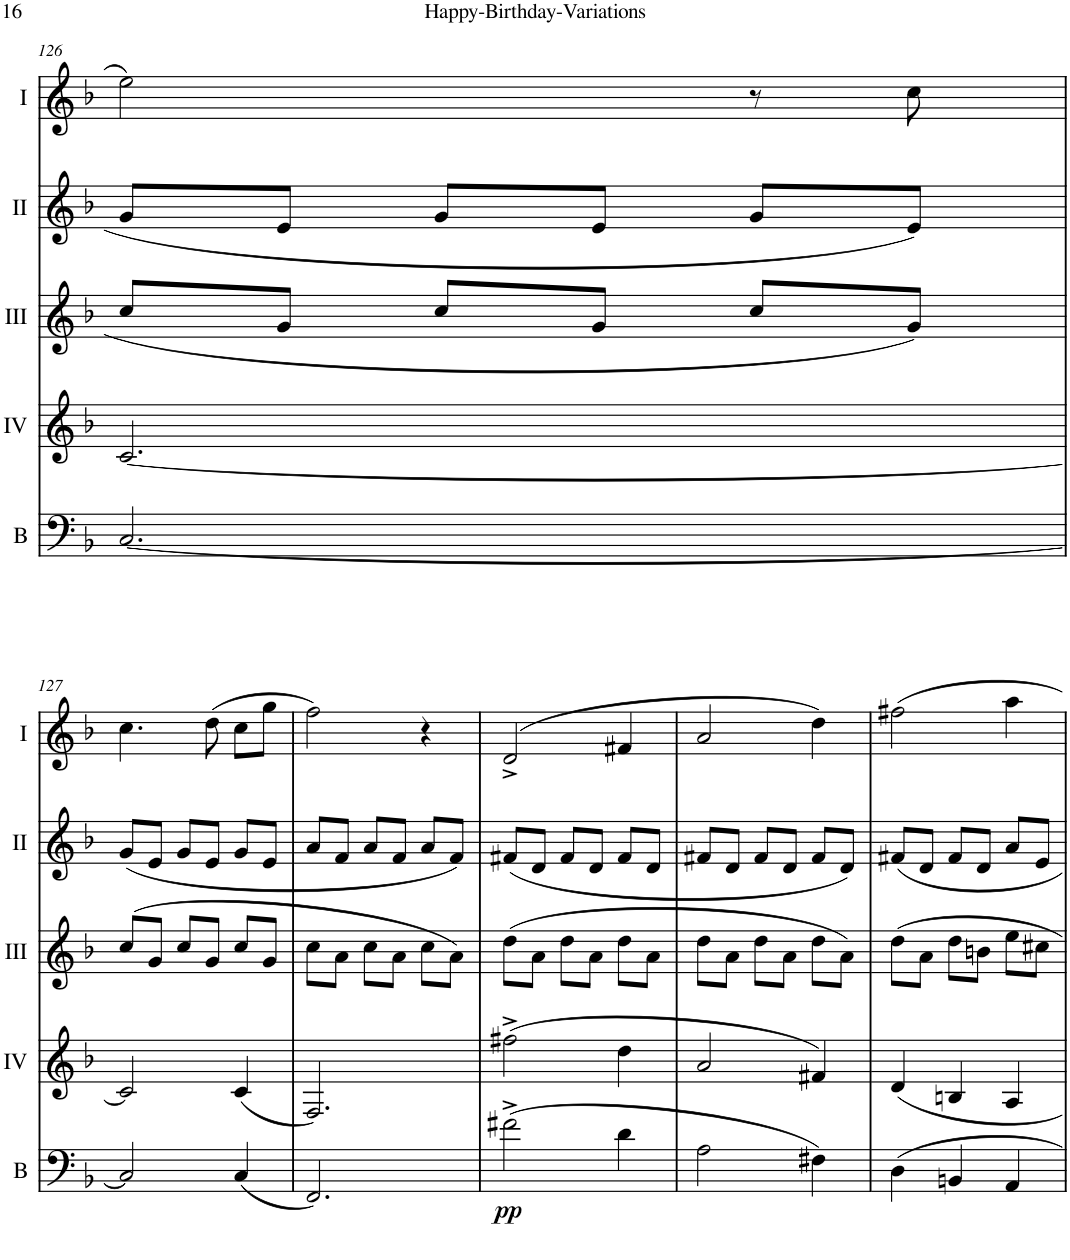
**kern	**dynam	**kern	**kern	**kern	**kern
*part5	*part5	*part4	*part3	*part2	*part1
*staff5	*staff5	*staff4	*staff3	*staff2	*staff1
*I"Bass	*	*I"Acc. 4	*I"Acc. 3	*I"Acc. 2	*I"Acc. 1
*I'B	*	*	*	*	*
!!LO:PB:g=z
*clefF4	*	*clefG2	*clefG2	*clefG2	*clefG2
*Trd7c12	*	*Trd7c12	*Trd7c12	*	*
*k[b-]	*	*k[b-]	*k[b-]	*k[b-]	*k[b-]
*M3/4	*	*M3/4	*M3/4	*M3/4	*M3/4
=126	=126	=126	=126	=126	=126
[2.C/	.	[2.c/	8cc/L	8g/L	2ee\
.	.	.	8g/J	8e/J	.
.	.	.	8cc/L	8g/L	.
.	.	.	8g/J	8e/J	.
.	.	.	8cc/L	8g/L	8r
.	.	.	8g/J	8e/J	8cc\
!!LO:LB:g=z
=127	=127	=127	=127	=127	=127
2C/]	.	2c/]	(8cc/L	(8g/L	4.cc\
.	.	.	8g/J	8e/J	.
.	.	.	8cc/L	8g/L	.
.	.	.	8g/J	8e/J	(8dd\
(4C/	.	(4c/	8cc/L	8g/L	8cc\L
.	.	.	8g/J	8e/J	8gg\J
=128	=128	=128	=128	=128	=128
2.FF/)	.	2.F/)	8cc\L	8a/L	2ff\)
.	.	.	8a\J	8f/J	.
.	.	.	8cc\L	8a/L	.
.	.	.	8a\J	8f/J	.
.	.	.	8cc\L	8a/L	4r
.	.	.	8a\J)	8f/J)	.
=129	=129	=129	=129	=129	=129
!	!LO:DY:b	!	!	!	!
(2f#X^\	pp	(2ff#X^\	(8dd\L	(8f#X/L	(2d^/
.	.	.	8a\J	8d/J	.
.	.	.	8dd\L	8f#/L	.
.	.	.	8a\J	8d/J	.
4d\	.	4dd\	8dd\L	8f#/L	4f#X/
.	.	.	8a\J	8d/J	.
=130	=130	=130	=130	=130	=130
2A\	.	2a/	8dd\L	8f#X/L	2a/
.	.	.	8a\J	8d/J	.
.	.	.	8dd\L	8f#/L	.
.	.	.	8a\J	8d/J	.
4F#X\)	.	4f#X/)	8dd\L	8f#/L	4dd\)
.	.	.	8a\J)	8d/J)	.
=131	=131	=131	=131	=131	=131
4D\	.	4d/	8dd\L	8f#X/L	2ff#X\
.	.	.	8a\J	8d/J	.
4BBn/	.	4Bn/	8dd\L	8f#/L	.
.	.	.	8bn\J	8d/J	.
4AA/	.	4A/	8ee\L	8a/L	4aa\
.	.	.	8cc#X\J	8e/J	.
=	=	=	=	=	=
*-	*-	*-	*-	*-	*-
